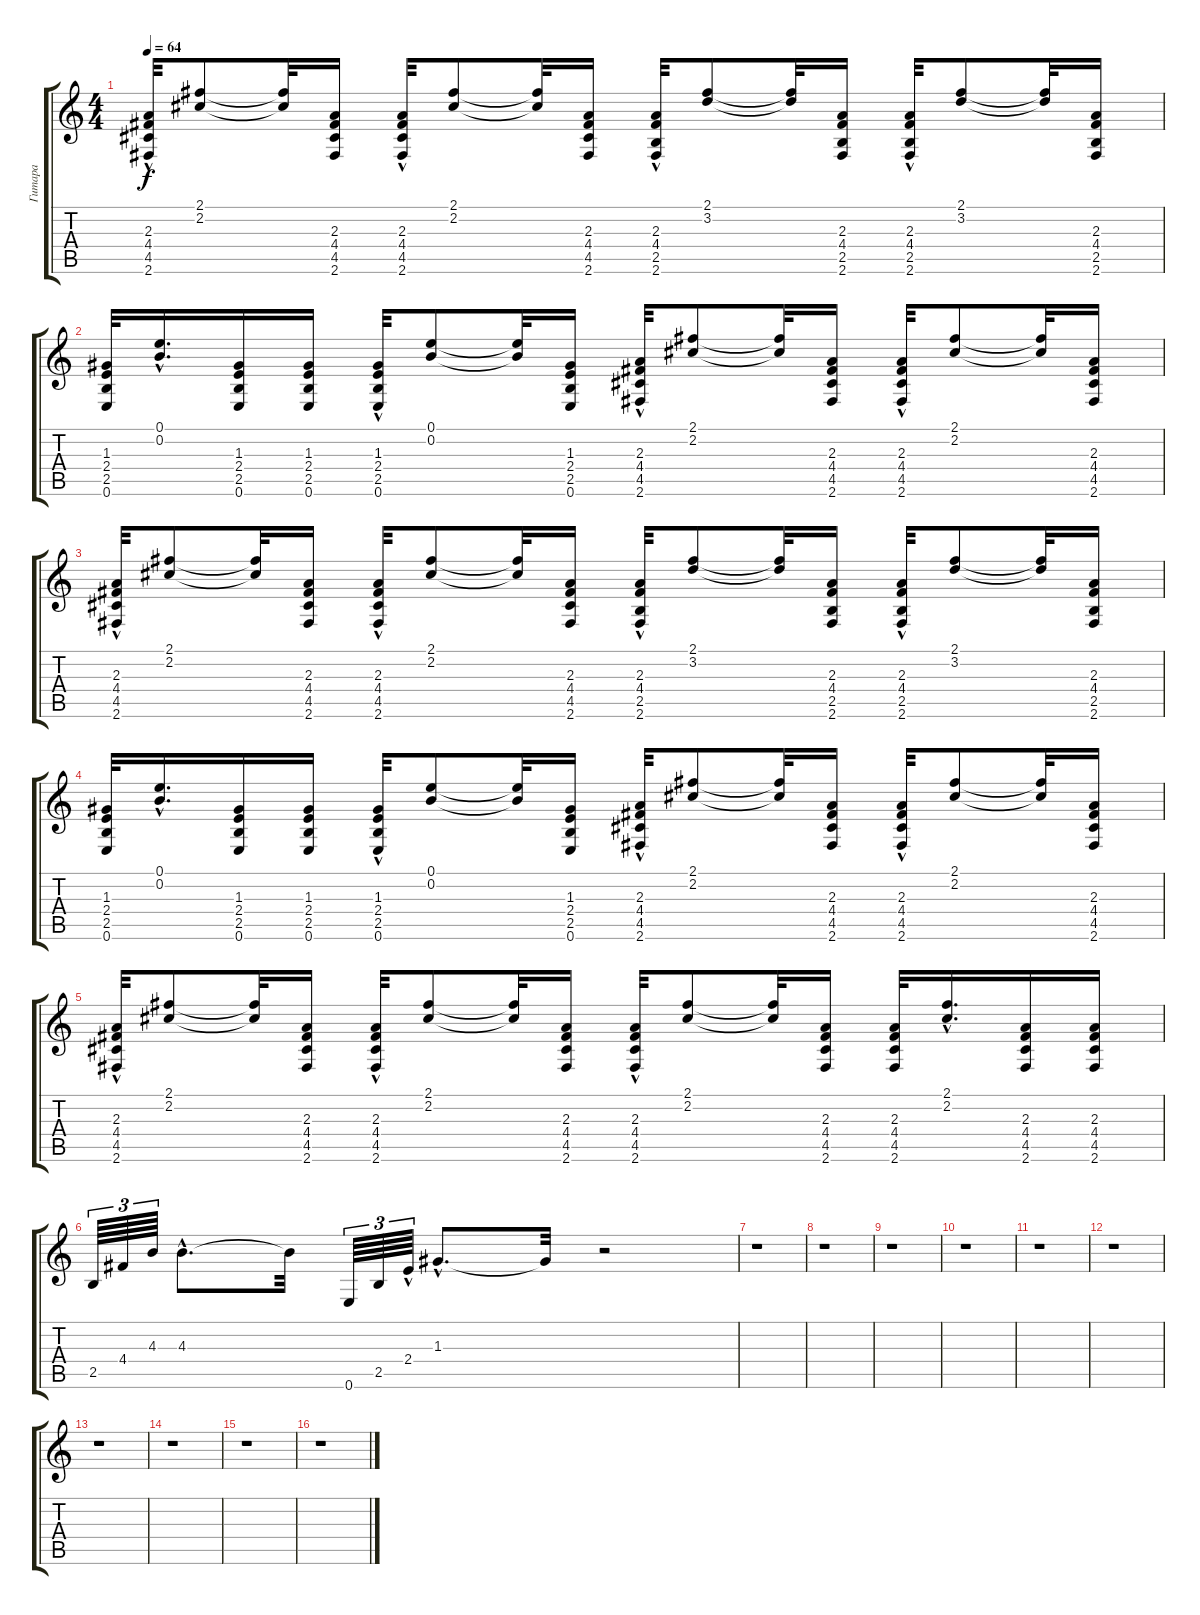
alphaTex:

\track ("Гитара " "Гитара ") {instrument acousticguitarsteel}
\staff {score tabs}
\tuning (E4 B3 G3 D3 A2 E2) {hide}
\ts (4 4)
\tempo 64
\clef g2
\ks c
(2.3{hac} 4.4{hac} 4.5{hac} 2.6{hac}).32{dy f} (2.1 2.2).8 (2.1{t} 2.2{t}).32 (2.3 4.4 4.5 2.6).16 (2.3{hac} 4.4{hac} 4.5{hac} 2.6{hac}).32 (2.1 2.2).8 (2.1{t} 2.2{t}).32 (2.3 4.4 4.5 2.6).16 (2.3{hac} 4.4{hac} 2.5{hac} 2.6{hac}).32 (2.1 3.2).8 (2.1{t} 3.2{t}).32 (2.3 4.4 2.5 2.6).16 (2.3{hac} 4.4{hac} 2.5{hac} 2.6{hac}).32 (2.1 3.2).8 (2.1{t} 3.2{t}).32 (2.3 4.4 2.5 2.6).16 |
(1.3 2.4 2.5 0.6).32 (0.1{hac} 0.2{hac}).16{d} (1.3 2.4 2.5 0.6).16 (1.3 2.4 2.5 0.6).16 (1.3{hac} 2.4{hac} 2.5{hac} 0.6{hac}).32 (0.1 0.2).8 (0.1{t} 0.2{t}).32 (1.3 2.4 2.5 0.6).16 (2.3{hac} 4.4{hac} 4.5{hac} 2.6{hac}).32 (2.1 2.2).8 (2.1{t} 2.2{t}).32 (2.3 4.4 4.5 2.6).16 (2.3{hac} 4.4{hac} 4.5{hac} 2.6{hac}).32 (2.1 2.2).8 (2.1{t} 2.2{t}).32 (2.3 4.4 4.5 2.6).16 |
(2.3{hac} 4.4{hac} 4.5{hac} 2.6{hac}).32 (2.1 2.2).8 (2.1{t} 2.2{t}).32 (2.3 4.4 4.5 2.6).16 (2.3{hac} 4.4{hac} 4.5{hac} 2.6{hac}).32 (2.1 2.2).8 (2.1{t} 2.2{t}).32 (2.3 4.4 4.5 2.6).16 (2.3{hac} 4.4{hac} 2.5{hac} 2.6{hac}).32 (2.1 3.2).8 (2.1{t} 3.2{t}).32 (2.3 4.4 2.5 2.6).16 (2.3{hac} 4.4{hac} 2.5{hac} 2.6{hac}).32 (2.1 3.2).8 (2.1{t} 3.2{t}).32 (2.3 4.4 2.5 2.6).16 |
(1.3 2.4 2.5 0.6).32 (0.1{hac} 0.2{hac}).16{d} (1.3 2.4 2.5 0.6).16 (1.3 2.4 2.5 0.6).16 (1.3{hac} 2.4{hac} 2.5{hac} 0.6{hac}).32 (0.1 0.2).8 (0.1{t} 0.2{t}).32 (1.3 2.4 2.5 0.6).16 (2.3{hac} 4.4{hac} 4.5{hac} 2.6{hac}).32 (2.1 2.2).8 (2.1{t} 2.2{t}).32 (2.3 4.4 4.5 2.6).16 (2.3{hac} 4.4{hac} 4.5{hac} 2.6{hac}).32 (2.1 2.2).8 (2.1{t} 2.2{t}).32 (2.3 4.4 4.5 2.6).16 |
(2.3{hac} 4.4{hac} 4.5{hac} 2.6{hac}).32 (2.1 2.2).8 (2.1{t} 2.2{t}).32 (2.3 4.4 4.5 2.6).16 (2.3{hac} 4.4{hac} 4.5{hac} 2.6{hac}).32 (2.1 2.2).8 (2.1{t} 2.2{t}).32 (2.3 4.4 4.5 2.6).16 (2.3{hac} 4.4{hac} 4.5{hac} 2.6{hac}).32 (2.1 2.2).8 (2.1{t} 2.2{t}).32 (2.3 4.4 4.5 2.6).16 (2.3 4.4 4.5 2.6).32 (2.1{hac} 2.2{hac}).16{d} (2.3 4.4 4.5 2.6).16 (2.3 4.4 4.5 2.6).16 |
2.5.64{tu (3 2)} 4.4.64{tu (3 2)} 4.3.64{tu (3 2)} 4.3{hac}.8{d} 4.3{t}.32 0.6.64{tu (3 2)} 2.5.64{tu (3 2)} 2.4{hac}.64{tu (3 2)} 1.3{hac}.8{d} 1.3{t}.32 r.2 |
r.1 |
r.1 |
r.1 |
r.1 |
r.1 |
r.1 |
r.1 |
r.1 |
r.1 |
r.1
